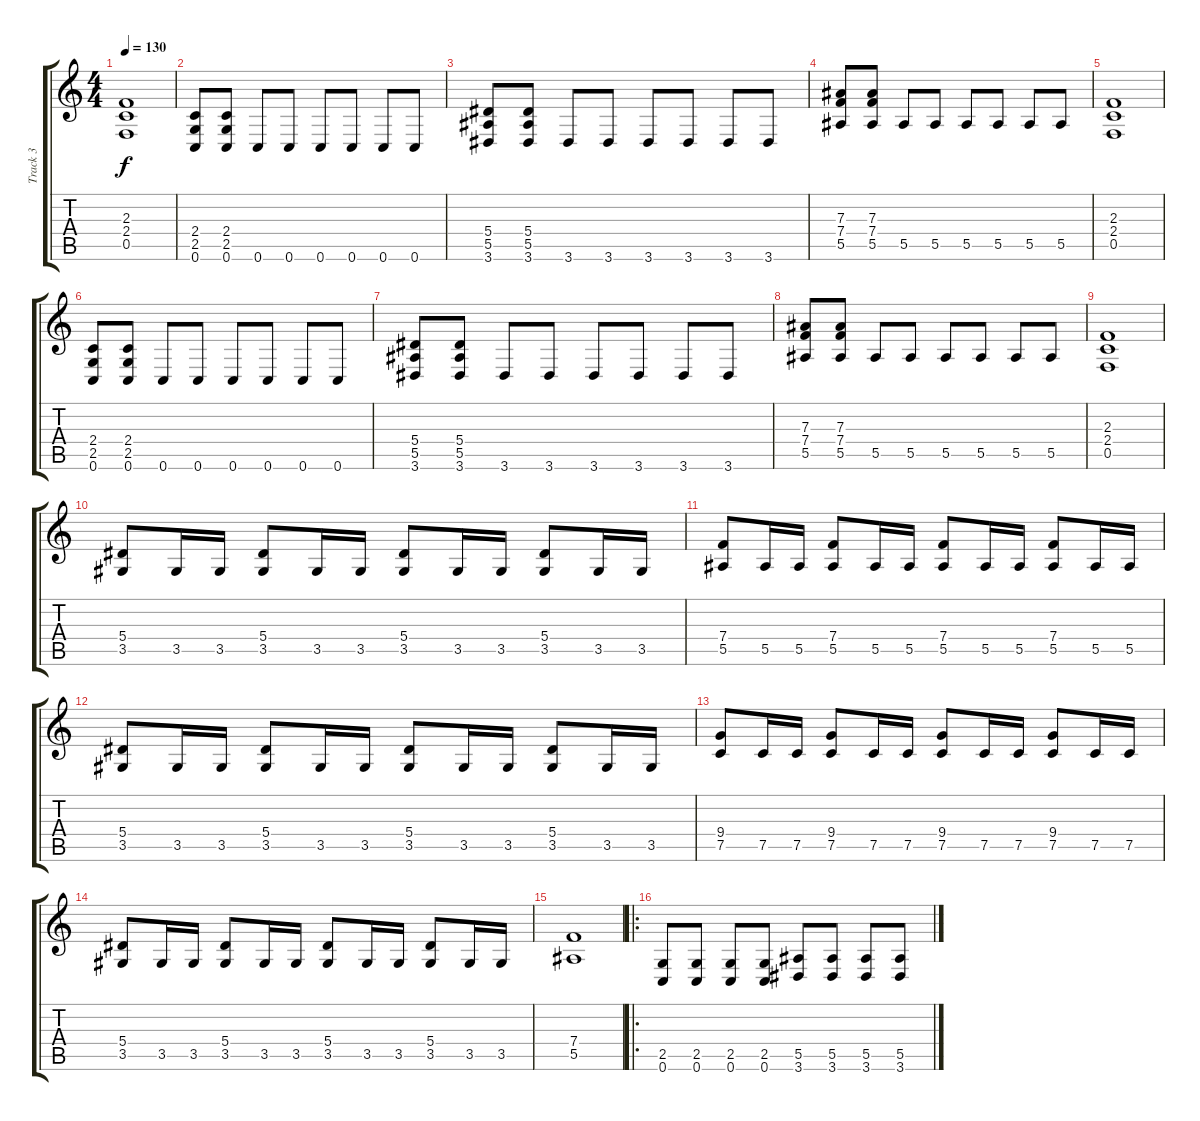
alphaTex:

\track ("Track 3" "Track 3") {instrument distortionguitar}
\staff {score tabs}
\tuning (C4 G3 Eb3 Bb2 F2 C2) {hide}
\ts (4 4)
\tempo 130
\clef g2
\ks c
(2.3 2.4 0.5).1{dy f} |
(2.4 2.5 0.6).8 (2.4 2.5 0.6).8 0.6.8 0.6.8 0.6.8 0.6.8 0.6.8 0.6.8 |
(5.4 5.5 3.6).8 (5.4 5.5 3.6).8 3.6.8 3.6.8 3.6.8 3.6.8 3.6.8 3.6.8 |
(7.3 7.4 5.5).8 (7.3 7.4 5.5).8 5.5.8 5.5.8 5.5.8 5.5.8 5.5.8 5.5.8 |
(2.3 2.4 0.5).1 |
(2.4 2.5 0.6).8 (2.4 2.5 0.6).8 0.6.8 0.6.8 0.6.8 0.6.8 0.6.8 0.6.8 |
(5.4 5.5 3.6).8 (5.4 5.5 3.6).8 3.6.8 3.6.8 3.6.8 3.6.8 3.6.8 3.6.8 |
(7.3 7.4 5.5).8 (7.3 7.4 5.5).8 5.5.8 5.5.8 5.5.8 5.5.8 5.5.8 5.5.8 |
(2.3 2.4 0.5).1 |
(5.4 3.5).8 3.5.16 3.5.16 (5.4 3.5).8 3.5.16 3.5.16 (5.4 3.5).8 3.5.16 3.5.16 (5.4 3.5).8 3.5.16 3.5.16 |
(7.4 5.5).8 5.5.16 5.5.16 (7.4 5.5).8 5.5.16 5.5.16 (7.4 5.5).8 5.5.16 5.5.16 (7.4 5.5).8 5.5.16 5.5.16 |
(5.4 3.5).8 3.5.16 3.5.16 (5.4 3.5).8 3.5.16 3.5.16 (5.4 3.5).8 3.5.16 3.5.16 (5.4 3.5).8 3.5.16 3.5.16 |
(9.4 7.5).8 7.5.16 7.5.16 (9.4 7.5).8 7.5.16 7.5.16 (9.4 7.5).8 7.5.16 7.5.16 (9.4 7.5).8 7.5.16 7.5.16 |
(5.4 3.5).8 3.5.16 3.5.16 (5.4 3.5).8 3.5.16 3.5.16 (5.4 3.5).8 3.5.16 3.5.16 (5.4 3.5).8 3.5.16 3.5.16 |
(7.4 5.5).1 |
\ro
(2.5 0.6).8 (2.5 0.6).8 (2.5 0.6).8 (2.5 0.6).8 (5.5 3.6).8 (5.5 3.6).8 (5.5 3.6).8 (5.5 3.6).8
